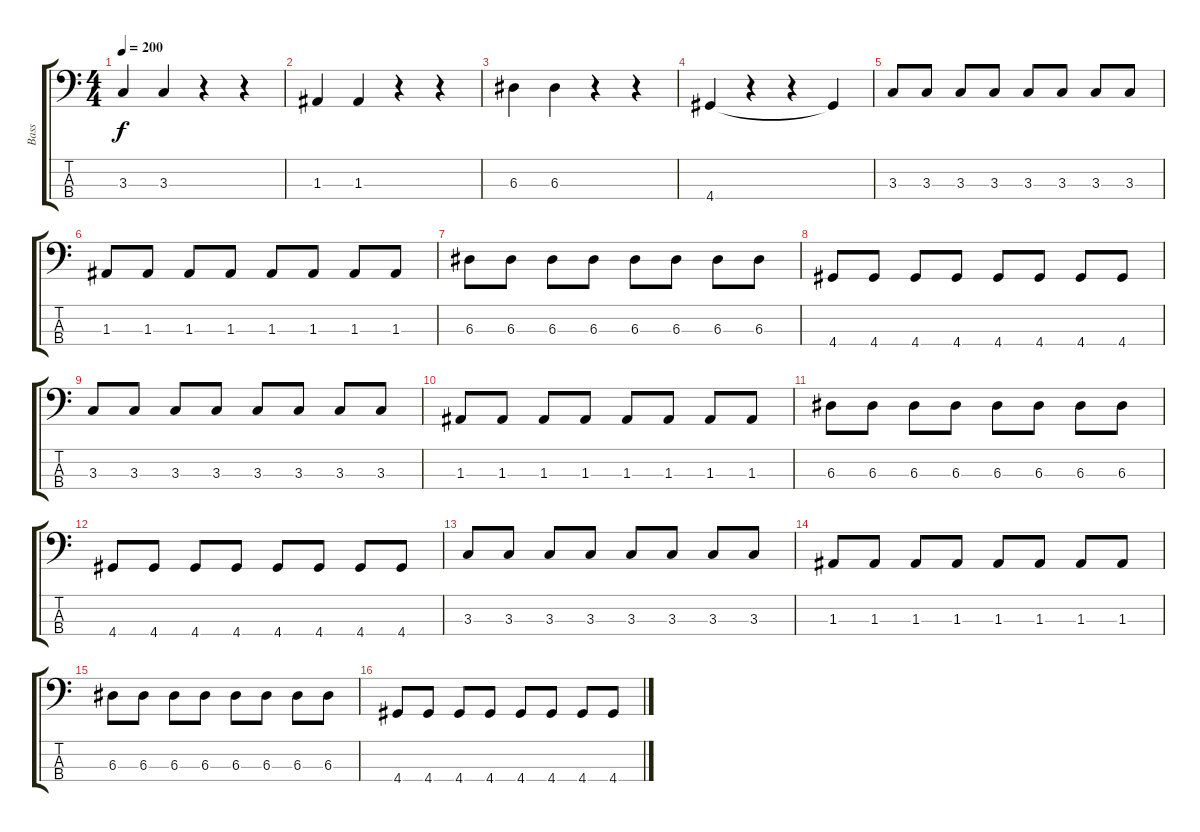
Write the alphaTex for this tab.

\track ("Bass" "Bass") {instrument electricbasspick}
\staff {score tabs}
\tuning (G2 D2 A1 E1) {hide}
\ts (4 4)
\tempo 200
\clef f4
\ks c
3.3.4{dy f} 3.3.4 r.4 r.4 |
1.3.4 1.3.4 r.4 r.4 |
6.3.4 6.3.4 r.4 r.4 |
4.4.4 r.4 r.4 4.4{t}.4 |
3.3.8 3.3.8 3.3.8 3.3.8 3.3.8 3.3.8 3.3.8 3.3.8 |
1.3.8 1.3.8 1.3.8 1.3.8 1.3.8 1.3.8 1.3.8 1.3.8 |
6.3.8 6.3.8 6.3.8 6.3.8 6.3.8 6.3.8 6.3.8 6.3.8 |
4.4.8 4.4.8 4.4.8 4.4.8 4.4.8 4.4.8 4.4.8 4.4.8 |
3.3.8 3.3.8 3.3.8 3.3.8 3.3.8 3.3.8 3.3.8 3.3.8 |
1.3.8 1.3.8 1.3.8 1.3.8 1.3.8 1.3.8 1.3.8 1.3.8 |
6.3.8 6.3.8 6.3.8 6.3.8 6.3.8 6.3.8 6.3.8 6.3.8 |
4.4.8 4.4.8 4.4.8 4.4.8 4.4.8 4.4.8 4.4.8 4.4.8 |
3.3.8 3.3.8 3.3.8 3.3.8 3.3.8 3.3.8 3.3.8 3.3.8 |
1.3.8 1.3.8 1.3.8 1.3.8 1.3.8 1.3.8 1.3.8 1.3.8 |
6.3.8 6.3.8 6.3.8 6.3.8 6.3.8 6.3.8 6.3.8 6.3.8 |
4.4.8 4.4.8 4.4.8 4.4.8 4.4.8 4.4.8 4.4.8 4.4.8
